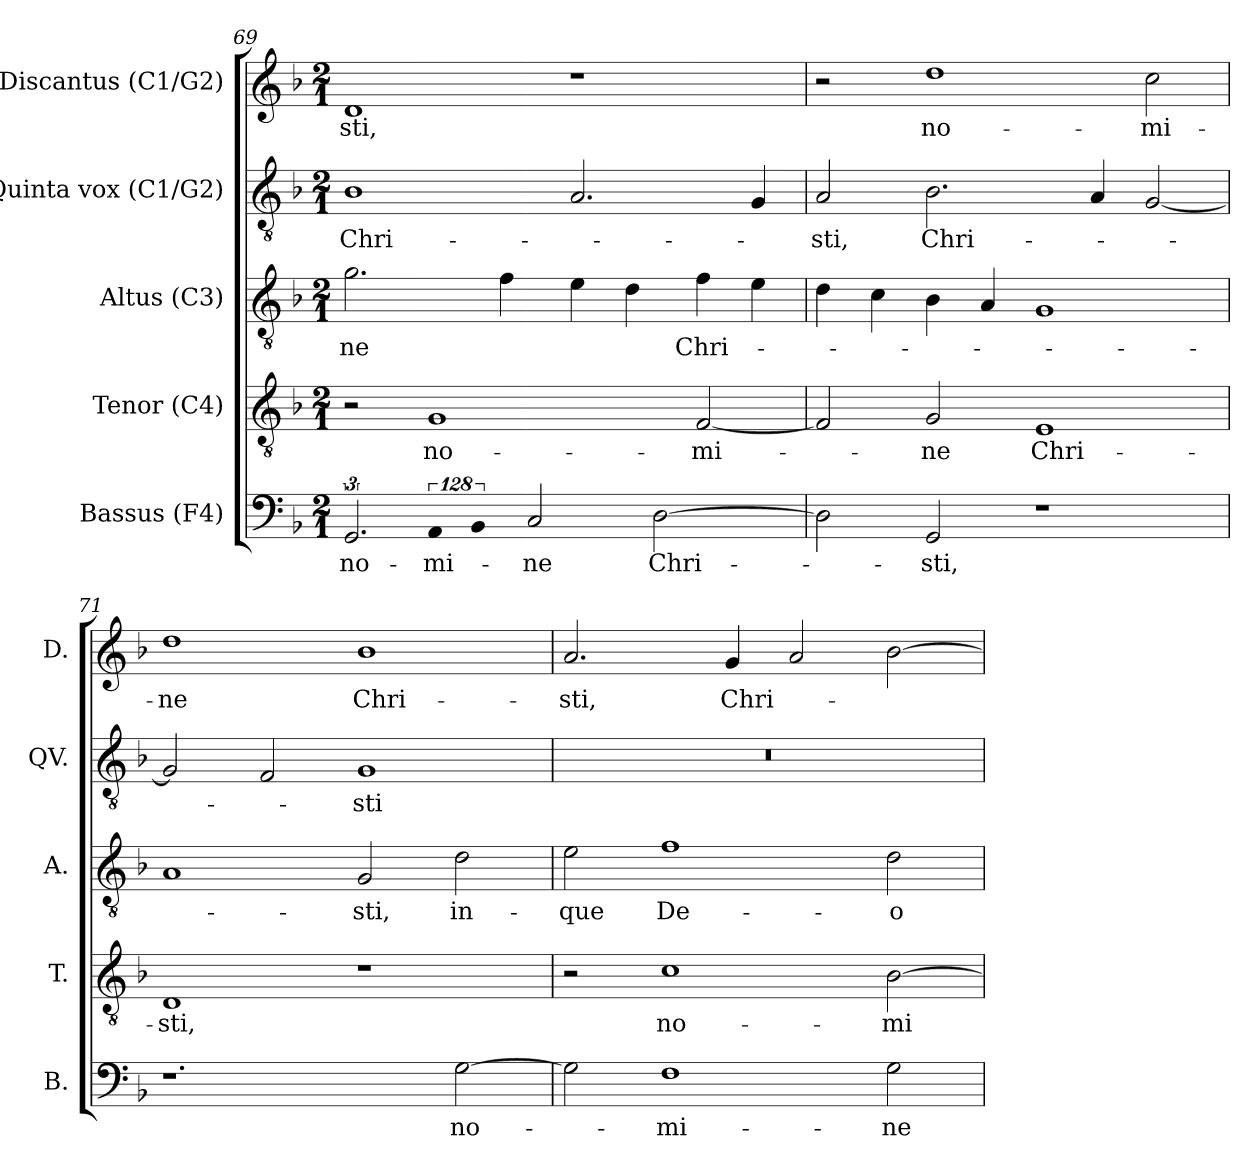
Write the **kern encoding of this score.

**kern	**text	**kern	**text	**kern	**text	**kern	**text	**kern	**text
*part5	*part5	*part4	*part4	*part3	*part3	*part2	*part2	*part1	*part1
*staff5	*staff5	*staff4	*staff4	*staff3	*staff3	*staff2	*staff2	*staff1	*staff1
*I"Bassus (F4)	*	*I"Tenor (C4)	*	*I"Altus (C3)	*	*I"Quinta vox (C1/G2)	*	*I"Discantus (C1/G2)	*
*I'B.	*	*I'T.	*	*I'A.	*	*I'QV.	*	*I'D.	*
*clefF4	*	*clefGv2	*	*clefGv2	*	*clefGv2	*	*clefG2	*
*	*	*ITrd7c12	*	*ITrd7c12	*	*	*	*	*
*k[b-]	*	*k[b-]	*	*k[b-]	*	*k[b-]	*	*k[b-]	*
*F:	*	*F:	*	*F:	*	*F:	*	*F:	*
*M2/1	*	*M2/1	*	*M2/1	*	*M2/1	*	*M2/1	*
=69	=69	=69	=69	=69	=69	=69	=69	=69	=69
!	!LO:LY:b:color=#000000	!	!	!	!	!	!	!	!
!	!	!	!	!	!LO:LY:b:color=#000000	!	!	!	!
!	!	!	!	!	!	!	!LO:LY:b:color=#000000	!	!
!	!	!	!	!	!	!	!	!	!LO:LY:b:color=#000000
3.GGi/	no-	2r	.	2.Gi\	-ne	1B-i	Chri-	1di	-sti,
!LO:N:vis=4	!	!	!	!	!	!	!	!	!
!	!LO:LY:b:color=#000000	!	!	!	!	!	!	!	!
!	!	!	!LO:LY:b:color=#000000	!	!	!	!	!	!
512%85AAi/	-mi-	1GGi	no-	.	.	.	.	.	.
!LO:N:vis=2	!	!	!	!	!	!	!	!	!
512%171BB-i/	.	.	.	.	.	.	.	.	.
.	.	.	.	4Fi\	.	.	.	.	.
!	!LO:LY:b:color=#000000	!	!	!	!	!	!	!	!
2Ci/	-ne	.	.	4Ei\	.	2.Ai/	.	1r	.
.	.	.	.	4Di\	.	.	.	.	.
!	!LO:LY:b:color=#000000	!	!	!	!	!	!	!	!
!	!	!	!LO:LY:b:color=#000000	!	!	!	!	!	!
!	!	!	!	!	!LO:LY:b:color=#000000	!	!	!	!
[2Di\	Chri-	[2FFi/	-mi-	4Fi\	Chri-	.	.	.	.
.	.	.	.	4Ei\	.	4Gi/	.	.	.
!!LO:PB:g=z
=70	=70	=70	=70	=70	=70	=70	=70	=70	=70
!	!	!	!	!	!	!	!LO:LY:b:color=#000000	!	!
2Di\]	.	2FFi/]	.	4Di\	.	2Ai/	-sti,	2r	.
.	.	.	.	4Ci\	.	.	.	.	.
!	!LO:LY:b:color=#000000	!	!	!	!	!	!	!	!
!	!	!	!LO:LY:b:color=#000000	!	!	!	!	!	!
!	!	!	!	!	!	!	!LO:LY:b:color=#000000	!	!
!	!	!	!	!	!	!	!	!	!LO:LY:b:color=#000000
2GGi/	-sti,	2GGi/	-ne	4BB-i\	.	2.B-i\	Chri-	1ddi	no-
.	.	.	.	4AAi/	.	.	.	.	.
!	!	!	!LO:LY:b:color=#000000	!	!	!	!	!	!
1r	.	1EEi	Chri-	1GGi	.	.	.	.	.
.	.	.	.	.	.	4Ai/	.	.	.
!	!	!	!	!	!	!	!	!	!LO:LY:b:color=#000000
.	.	.	.	.	.	[2Gi/	.	2cci\	-mi-
=71	=71	=71	=71	=71	=71	=71	=71	=71	=71
!	!	!	!LO:LY:b:color=#000000	!	!	!	!	!	!
!	!	!	!	!	!	!	!	!	!LO:LY:b:color=#000000
1.r	.	1DDi	-sti,	1AAi	.	2Gi/]	.	1ddi	-ne
.	.	.	.	.	.	2Fi/	.	.	.
!	!	!	!	!	!LO:LY:b:color=#000000	!	!	!	!
!	!	!	!	!	!	!	!LO:LY:b:color=#000000	!	!
!	!	!	!	!	!	!	!	!	!LO:LY:b:color=#000000
.	.	1r	.	2GGi/	-sti,	1Gi	-sti	1b-i	Chri-
!	!LO:LY:b:color=#000000	!	!	!	!	!	!	!	!
!	!	!	!	!	!LO:LY:b:color=#000000	!	!	!	!
[2Gi\	no-	.	.	2Di\	in-	.	.	.	.
=72	=72	=72	=72	=72	=72	=72	=72	=72	=72
!	!	!	!	!	!LO:LY:b:color=#000000	!LO:N:vis=1	!	!	!
!	!	!	!	!	!	!	!	!	!LO:LY:b:color=#000000
2Gi\]	.	2r	.	2Ei\	-que	0r	.	2.ai/	-sti,
!	!LO:LY:b:color=#000000	!	!	!	!	!	!	!	!
!	!	!	!LO:LY:b:color=#000000	!	!	!	!	!	!
!	!	!	!	!	!LO:LY:b:color=#000000	!	!	!	!
1Fi	-mi-	1Ci	no-	1Fi	De-	.	.	.	.
!	!	!	!	!	!	!	!	!	!LO:LY:b:color=#000000
.	.	.	.	.	.	.	.	4gi/	Chri-
.	.	.	.	.	.	.	.	2ai/	.
!	!LO:LY:b:color=#000000	!	!	!	!	!	!	!	!
!	!	!	!LO:LY:b:color=#000000	!	!	!	!	!	!
!	!	!	!	!	!LO:LY:b:color=#000000	!	!	!	!
2Gi\	-ne	[2BB-i\	-mi-	2Di\	-o	.	.	[2b-i\	.
=	=	=	=	=	=	=	=	=	=
*-	*-	*-	*-	*-	*-	*-	*-	*-	*-
